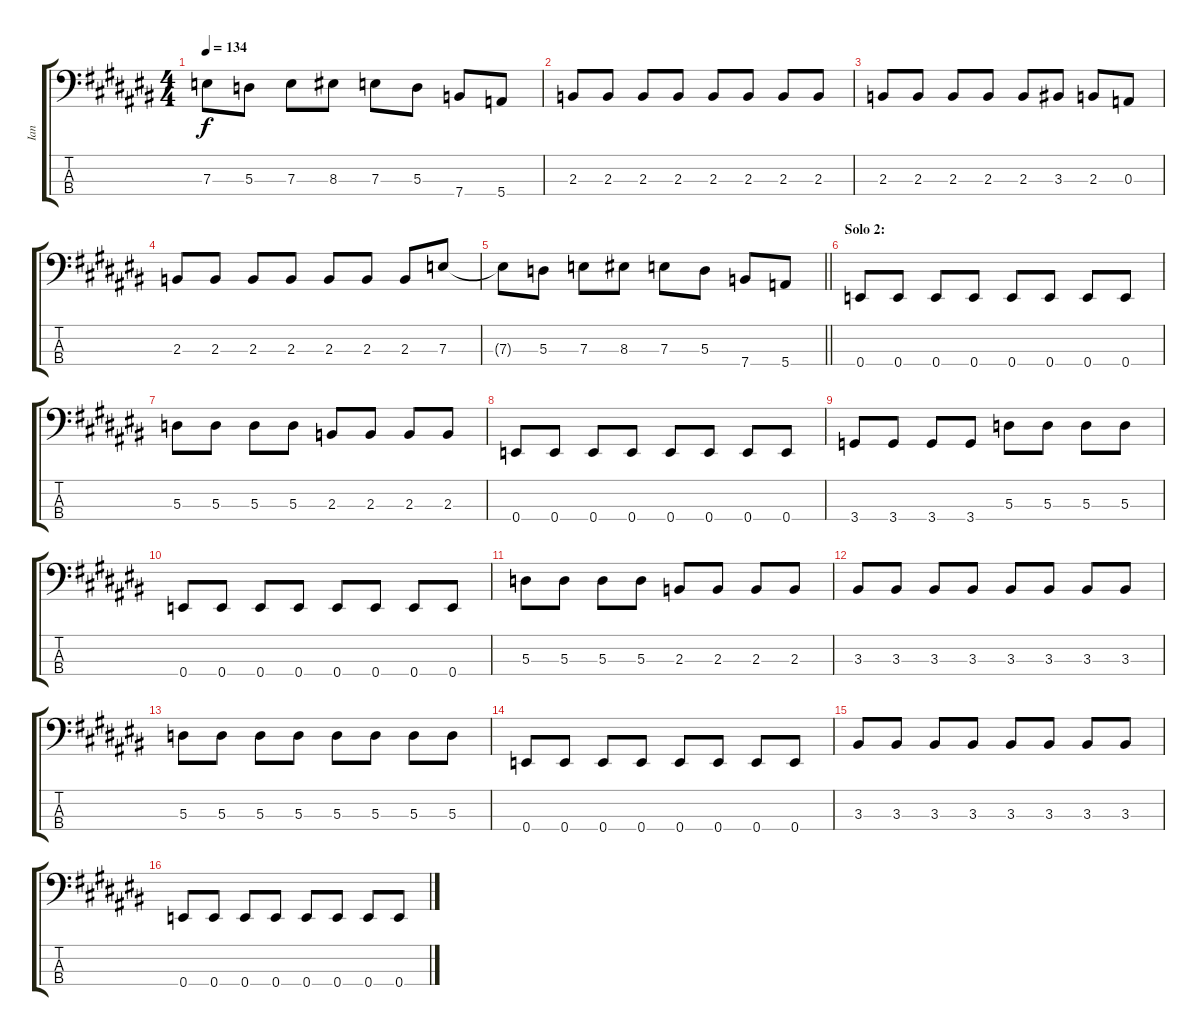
\track ("Ian" "Ian") {instrument electricbassfinger}
\staff {score tabs}
\tuning (G2 D2 A1 E1) {hide}
\ts (4 4)
\tempo 134
\clef f4
\ks c#
7.3{t}.8{dy f} 5.3.8 7.3.8 8.3.8 7.3.8 5.3.8 7.4.8 5.4.8 |
2.3.8 2.3.8 2.3.8 2.3.8 2.3.8 2.3.8 2.3.8 2.3.8 |
2.3.8 2.3.8 2.3.8 2.3.8 2.3.8 3.3.8 2.3.8 0.3.8 |
2.3.8 2.3.8 2.3.8 2.3.8 2.3.8 2.3.8 2.3.8 7.3.8 |
\barLineRight lightlight
7.3{t}.8 5.3.8 7.3.8 8.3.8 7.3.8 5.3.8 7.4.8 5.4.8 |
\section ("" "Solo 2:")
0.4.8 0.4.8 0.4.8 0.4.8 0.4.8 0.4.8 0.4.8 0.4.8 |
5.3.8 5.3.8 5.3.8 5.3.8 2.3.8 2.3.8 2.3.8 2.3.8 |
0.4.8 0.4.8 0.4.8 0.4.8 0.4.8 0.4.8 0.4.8 0.4.8 |
3.4.8 3.4.8 3.4.8 3.4.8 5.3.8 5.3.8 5.3.8 5.3.8 |
0.4.8 0.4.8 0.4.8 0.4.8 0.4.8 0.4.8 0.4.8 0.4.8 |
5.3.8 5.3.8 5.3.8 5.3.8 2.3.8 2.3.8 2.3.8 2.3.8 |
3.3.8 3.3.8 3.3.8 3.3.8 3.3.8 3.3.8 3.3.8 3.3.8 |
5.3.8 5.3.8 5.3.8 5.3.8 5.3.8 5.3.8 5.3.8 5.3.8 |
0.4.8 0.4.8 0.4.8 0.4.8 0.4.8 0.4.8 0.4.8 0.4.8 |
3.3.8 3.3.8 3.3.8 3.3.8 3.3.8 3.3.8 3.3.8 3.3.8 |
0.4.8 0.4.8 0.4.8 0.4.8 0.4.8 0.4.8 0.4.8 0.4.8
